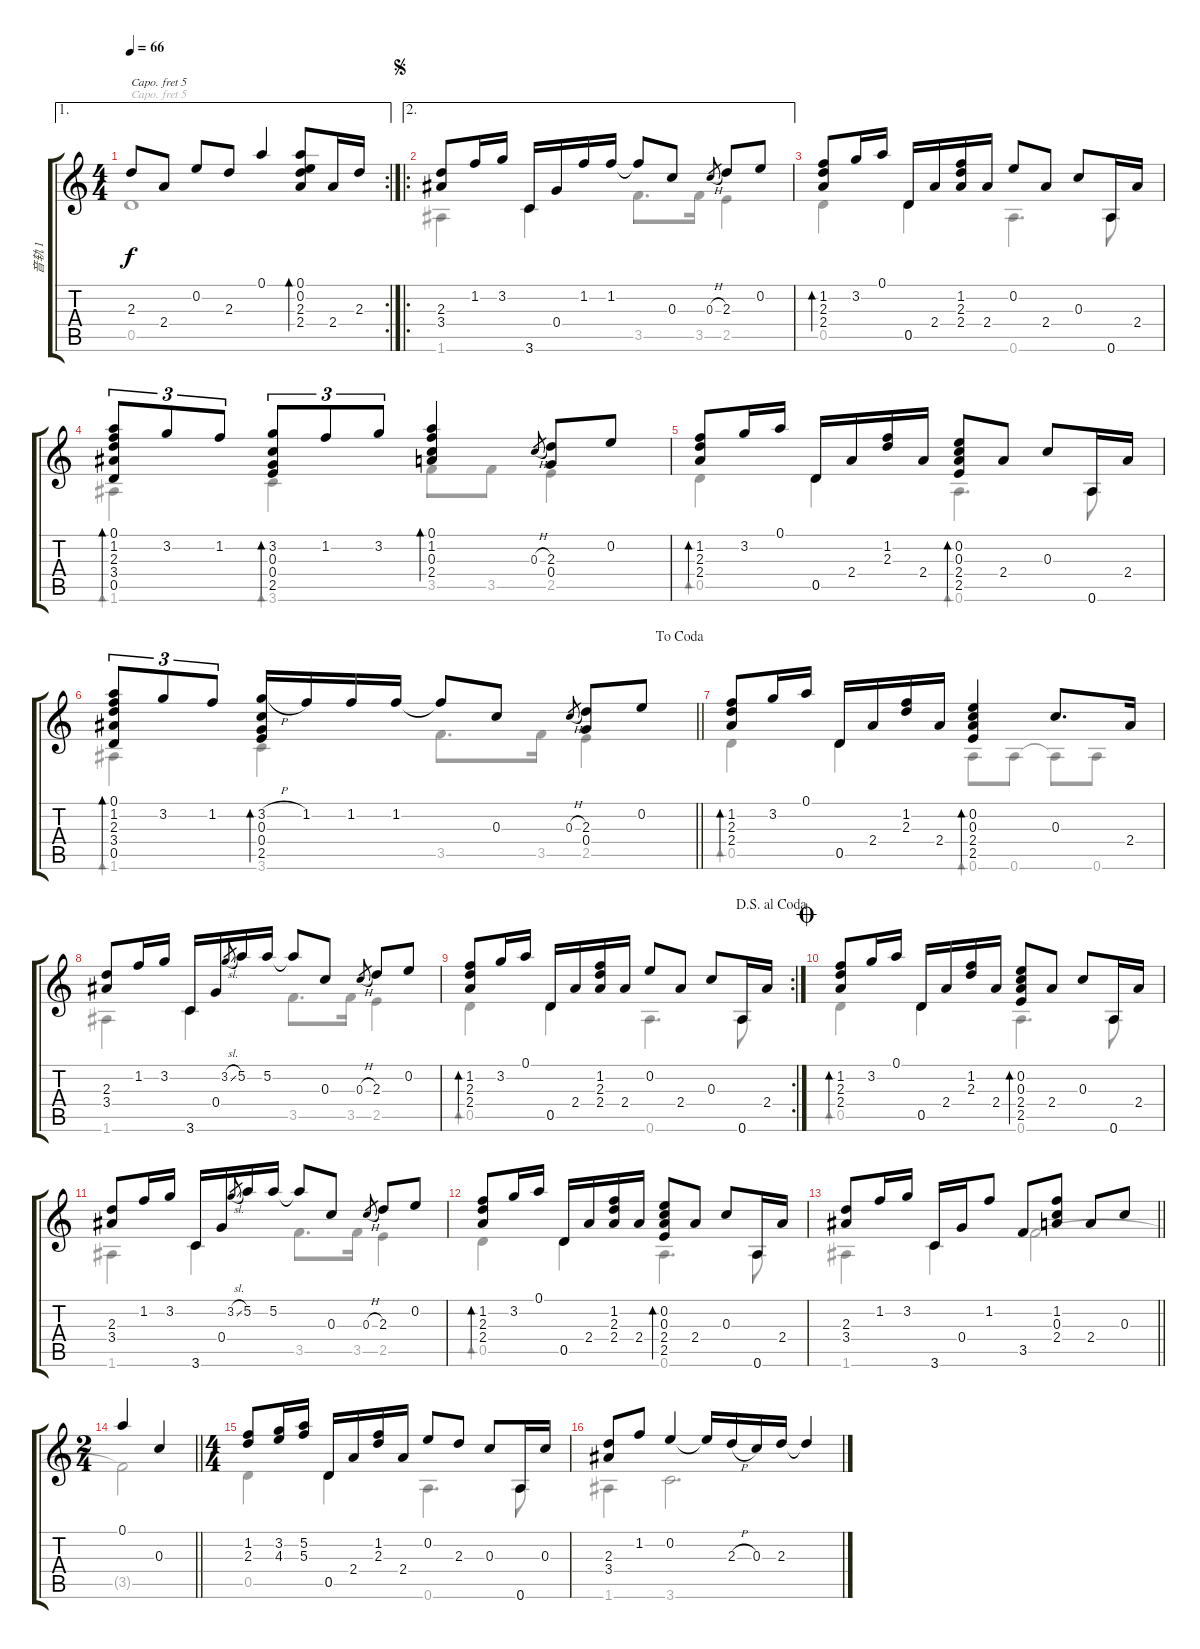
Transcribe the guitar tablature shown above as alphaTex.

\track ("音轨 1" "音轨 1") {instrument acousticguitarsteel}
\staff {score tabs}
\capo 5
\tuning (E4 B3 G3 D3 A2 E2) {hide}
\voice
\ae 1
\rc 2
\ts (4 4)
\tempo 66
\clef g2
\ks aminor
2.3.8{dy f} 2.4.8 0.2.8 2.3.8 0.1.4 (0.1 0.2 2.3 2.4).8{bd 60} 2.4.16 2.3.16 |
\ae 2
\ro
\jump segno
(2.3 3.4).8 1.2.16 3.2.16 3.6.16 0.4.16 1.2.16 1.2.16 1.2{t}.8 0.3.8 0.3{h}.8{gr} 2.3.8 0.2.8 |
(1.2 2.3 2.4).8{bd 60} 3.2.16 0.1.16 0.5.16 2.4.16 (1.2 2.3 2.4).16 2.4.16 0.2.8 2.4.8 0.3.8 0.6.16 2.4.16 |
(0.1 1.2 2.3 3.4 0.5).8{tu (3 2) bd 60} 3.2.8{tu (3 2)} 1.2.8{tu (3 2)} (3.2 0.3 0.4 2.5).8{tu (3 2) bd 60} 1.2.8{tu (3 2)} 3.2.8{tu (3 2)} (0.1 1.2 0.3 2.4).4{bd 60} 0.3{h}.8{gr} (2.3 0.4).8 0.2.8 |
(1.2 2.3 2.4).8{bd 60} 3.2.16 0.1.16 0.5.16 2.4.16 (1.2 2.3).16 2.4.16 (0.2 0.3 2.4 2.5).8{bd 60} 2.4.8 0.3.8 0.6.16 2.4.16 |
\jump dacoda
\barLineRight lightlight
(0.1 1.2 2.3 3.4 0.5).8{tu (3 2) bd 60} 3.2.8{tu (3 2)} 1.2.8{tu (3 2)} (3.2{h} 0.3 0.4 2.5).16{bd 60} 1.2.16 1.2.16 1.2.16 1.2{t}.8 0.3.8 0.3{h}.8{gr} (2.3 0.4).8 0.2.8 |
(1.2 2.3 2.4).8{bd 60} 3.2.16 0.1.16 0.5.16 2.4.16 (1.2 2.3).16 2.4.16 (0.2 0.3 2.4 2.5).4{bd 60} 0.3.8{d} 2.4.16 |
(2.3 3.4).8 1.2.16 3.2.16 3.6.16 0.4.16 3.2{sl}.8{gr} 5.2.16 5.2.16 5.2{t}.8 0.3.8 0.3{h}.8{gr} 2.3.8 0.2.8 |
\rc 2
\jump dalsegnoalcoda
(1.2 2.3 2.4).8{bd 60} 3.2.16 0.1.16 0.5.16 2.4.16 (1.2 2.3 2.4).16 2.4.16 0.2.8 2.4.8 0.3.8 0.6.16 2.4.16 |
\jump coda
(1.2 2.3 2.4).8{bd 60} 3.2.16 0.1.16 0.5.16 2.4.16 (1.2 2.3).16 2.4.16 (0.2 0.3 2.4 2.5).8{bd 60} 2.4.8 0.3.8 0.6.16 2.4.16 |
(2.3 3.4).8 1.2.16 3.2.16 3.6.16 0.4.16 3.2{sl}.8{gr} 5.2.16 5.2.16 5.2{t}.8 0.3.8 0.3{h}.8{gr} 2.3.8 0.2.8 |
(1.2 2.3 2.4).8{bd 60} 3.2.16 0.1.16 0.5.16 2.4.16 (1.2 2.3 2.4).16 2.4.16 (0.2 0.3 2.4 2.5).8{bd 60} 2.4.8 0.3.8 0.6.16 2.4.16 |
\barLineRight lightlight
(2.3 3.4).8 1.2.16 3.2.16 3.6.16 0.4.16 1.2.8 3.5.8 (1.2 0.3 2.4).8 2.4.8 0.3.8 |
\ts (2 4)
\barLineRight lightlight
0.1.4 0.3.4 |
\ts (4 4)
(1.2 2.3).8 (3.2 4.3).16 (5.2 5.3).16 0.5.16 2.4.16 (1.2 2.3).16 2.4.16 0.2.8 2.3.8 0.3.8 0.6.16 0.3.16 |
(2.3 3.4).8 1.2.8 0.2.4 0.2{t}.16 2.3{h}.16 0.3.16 2.3.16 2.3{t}.4
\voice
\clef g2
\ottava regular
\simile none
\ks aminor
0.5.1{dy f} |
1.6.4 3.6.4 3.5.8{d} 3.5.16 2.5.4 |
0.5.4 0.5.4 0.6.4{d} 0.6.8 |
1.6.4{bd 60} 3.6.4{bd 60} 3.5.8 3.5.8 2.5.4 |
0.5.4{bd 60} 0.5.4 0.6.4{d bd 60} 0.6.8 |
\barLineRight lightlight
1.6.4{bd 60} 3.6.4 3.5.8{d} 3.5.16 2.5.4 |
0.5.4{bd 60} 0.5.4 0.6.8{bd 60} 0.6.8 0.6{t}.8 0.6.8 |
1.6.4 3.6.4 3.5.8{d} 3.5.16 2.5.4 |
0.5.4{bd 60} 0.5.4 0.6.4{d} 0.6.8 |
0.5.4{bd 60} 0.5.4 0.6.4{d} 0.6.8 |
1.6.4 3.6.4 3.5.8{d} 3.5.16 2.5.4 |
0.5.4{bd 60} 0.5.4 0.6.4{d} 0.6.8 |
\barLineRight lightlight
1.6.4 3.6.4 3.5.2 |
\barLineRight lightlight
3.5{t}.2 |
0.5.4 0.5.4 0.6.4{d} 0.6.8 |
1.6.4 3.6.2{d}
